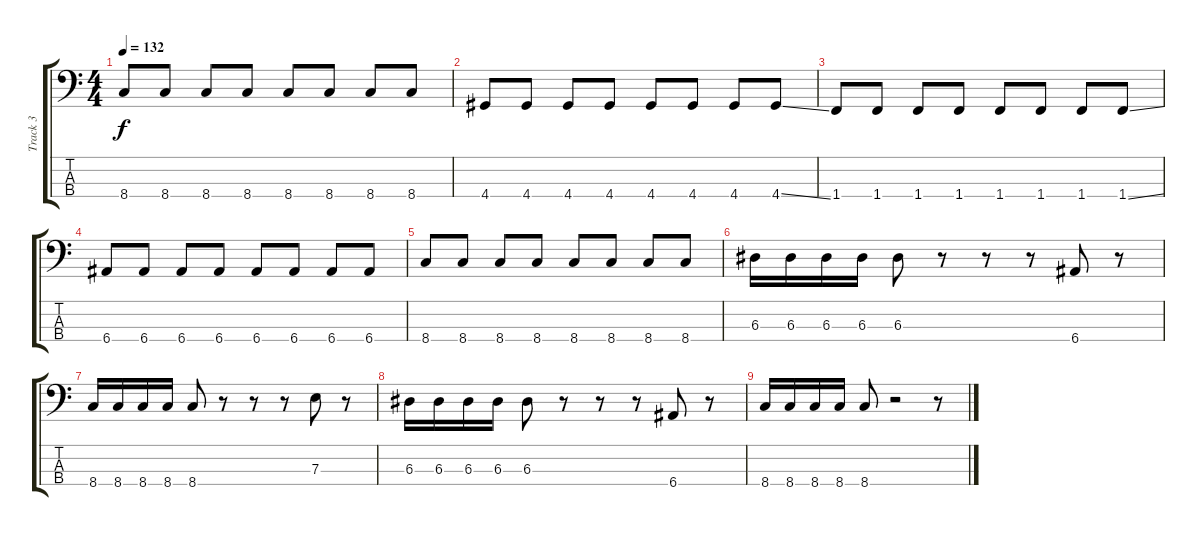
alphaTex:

\track ("Track 3" "Track 3") {instrument electricbassfinger}
\staff {score tabs}
\tuning (G2 D2 A1 E1) {hide}
\ts (4 4)
\tempo 132
\clef f4
\ks c
8.4.8{dy f} 8.4.8 8.4.8 8.4.8 8.4.8 8.4.8 8.4.8 8.4.8 |
4.4.8 4.4.8 4.4.8 4.4.8 4.4.8 4.4.8 4.4.8 4.4{ss}.8 |
1.4.8 1.4.8 1.4.8 1.4.8 1.4.8 1.4.8 1.4.8 1.4{ss}.8 |
6.4.8 6.4.8 6.4.8 6.4.8 6.4.8 6.4.8 6.4.8 6.4.8 |
8.4.8 8.4.8 8.4.8 8.4.8 8.4.8 8.4.8 8.4.8 8.4.8 |
6.3.16 6.3.16 6.3.16 6.3.16 6.3.8 r.8 r.8 r.8 6.4.8 r.8 |
8.4.16 8.4.16 8.4.16 8.4.16 8.4.8 r.8 r.8 r.8 7.3.8 r.8 |
6.3.16 6.3.16 6.3.16 6.3.16 6.3.8 r.8 r.8 r.8 6.4.8 r.8 |
8.4.16 8.4.16 8.4.16 8.4.16 8.4.8 r.2 r.8
